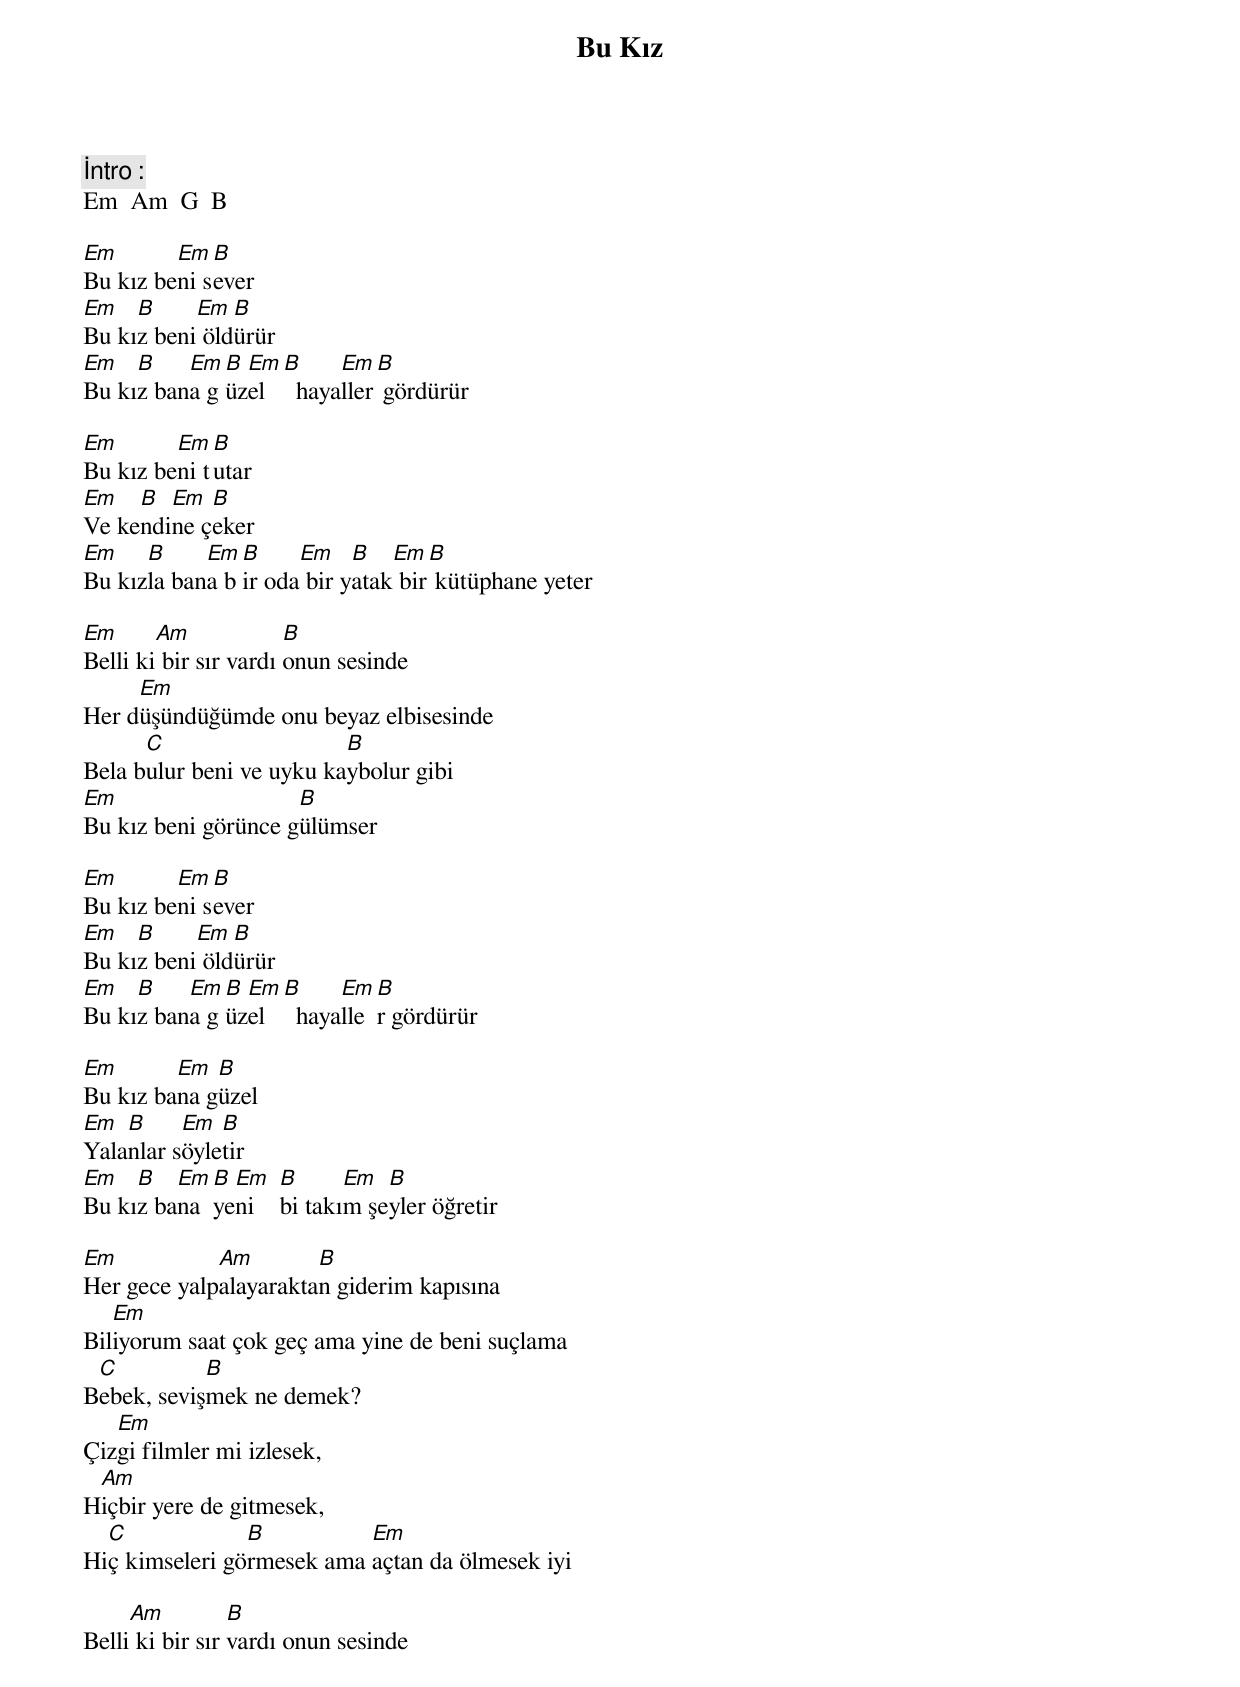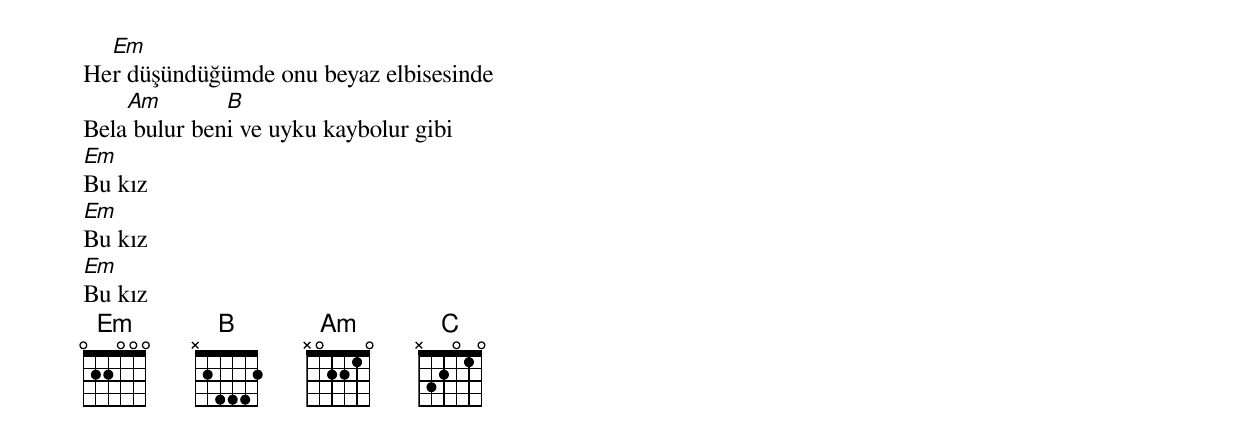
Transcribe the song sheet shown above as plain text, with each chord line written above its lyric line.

{title: Bu Kız}
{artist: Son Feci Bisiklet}

İntro :
Em  Am  G  B

Em       Em  B
Bu kız beni sever
Em   B     Em  B
Bu kız beni öldürür
Em   B    Em B Em  B     Em  B
Bu kız bana güzel    hayaller gördürür

Em       Em  B
Bu kız beni tutar
Em   B  Em  B
Ve kendine çeker
Em    B     Em B     Em    B   Em  B
Bu kızla bana bir oda bir yatak bir kütüphane yeter

Em      Am             B
Belli ki bir sır vardı onun sesinde
     Em
Her düşündüğümde onu beyaz elbisesinde
      C                   B
Bela bulur beni ve uyku kaybolur gibi
Em                   B
Bu kız beni görünce gülümser

Em       Em  B
Bu kız beni sever
Em   B     Em  B
Bu kız beni öldürür
Em   B    Em B Em  B     Em B
Bu kız bana güzel    hayaller gördürür

Em       Em  B
Bu kız bana güzel
Em  B     Em  B
Yalanlar söyletir
Em   B   Em B Em    B      Em  B
Bu kız bana yeni    bi takım şeyler öğretir

Em           Am        B
Her gece yalpalayaraktan giderim kapısına
   Em
Biliyorum saat çok geç ama yine de beni suçlama
 C          B
Bebek, sevişmek ne demek?
   Em
Çizgi filmler mi izlesek,
 Am
Hiçbir yere de gitmesek,
  C             B          Em
Hiç kimseleri görmesek ama açtan da ölmesek iyi

     Am          B
Belli ki bir sır vardı onun sesinde
  Em
Her düşündüğümde onu beyaz elbisesinde
    Am        B
Bela bulur beni ve uyku kaybolur gibi
Em
Bu kız
Em
Bu kız
Em
Bu kız
